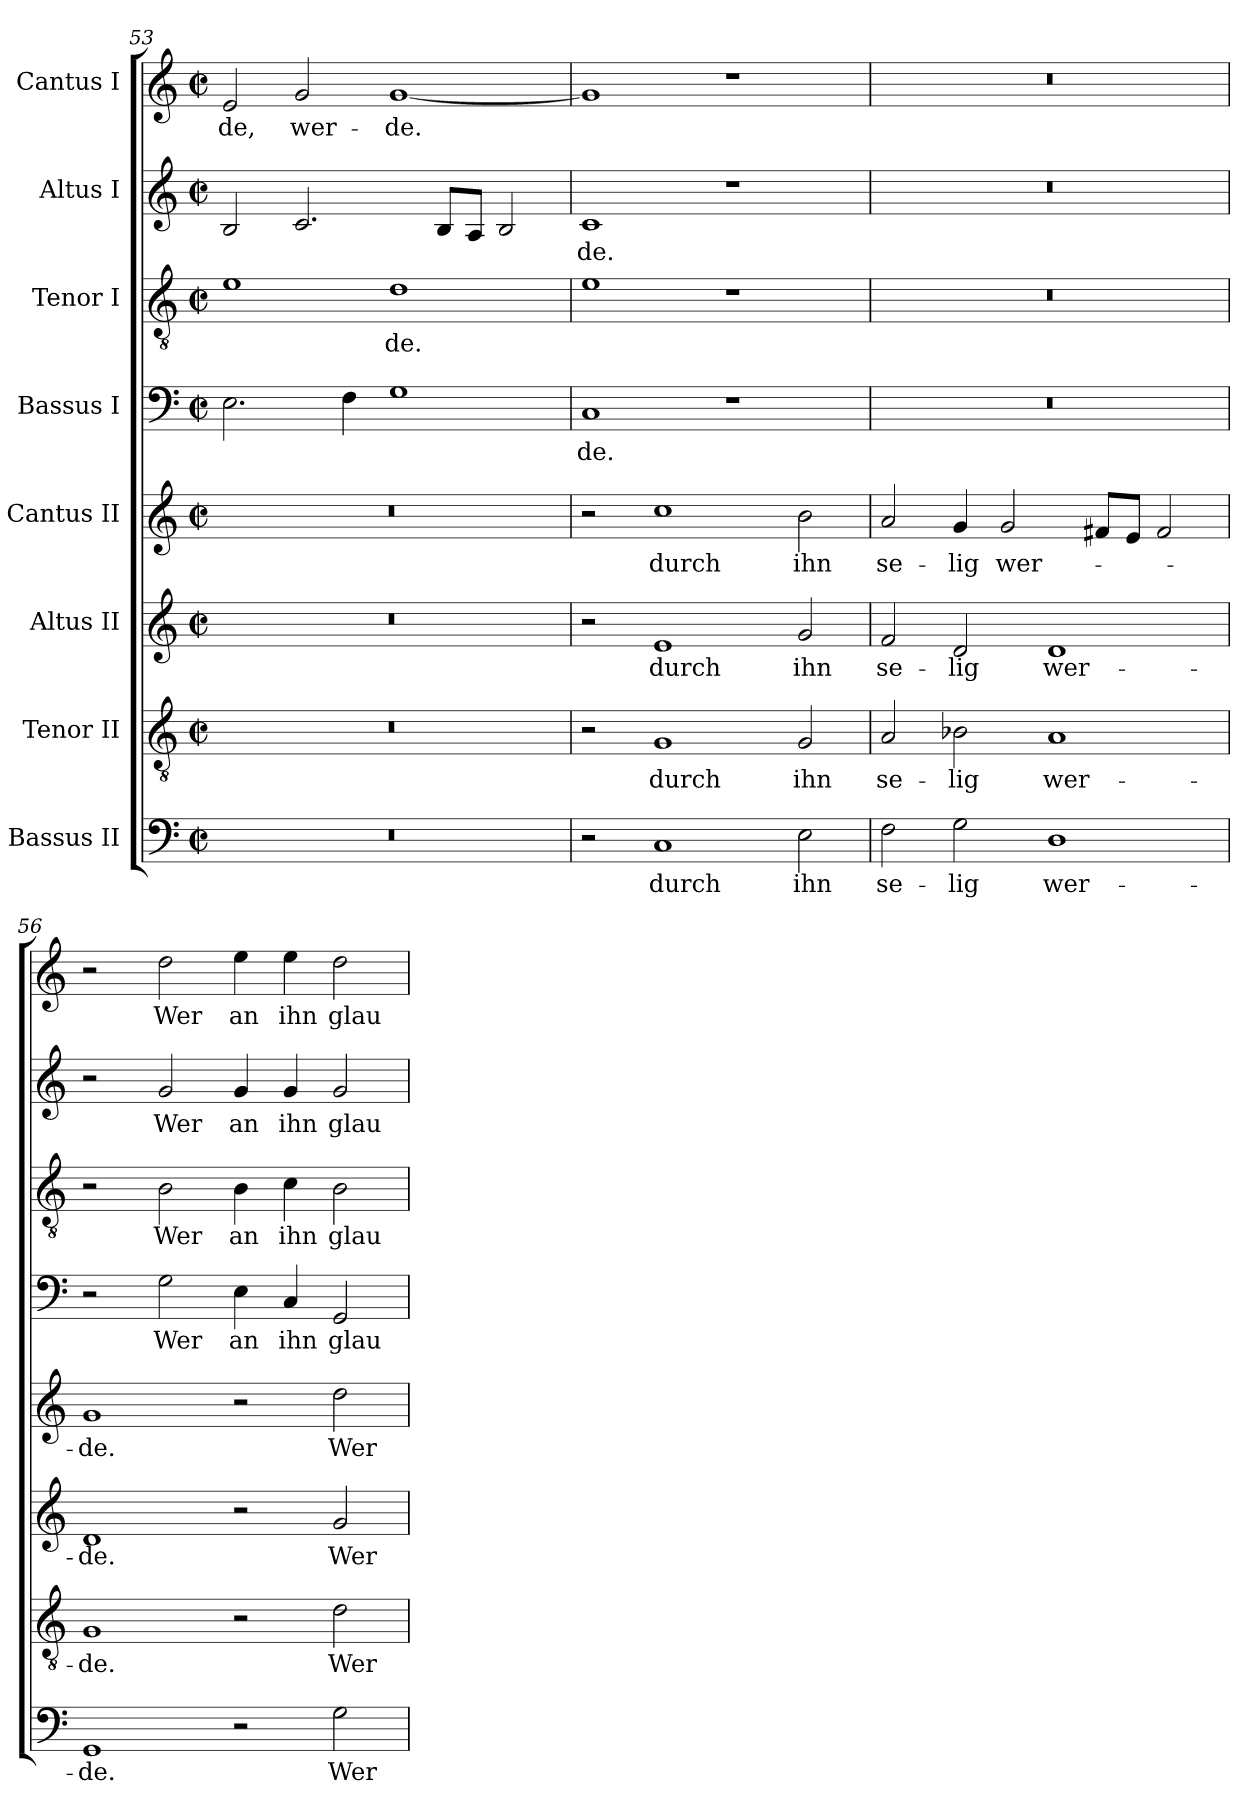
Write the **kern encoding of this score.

**kern	**text	**kern	**text	**kern	**text	**kern	**text	**kern	**text	**kern	**text	**kern	**text	**kern	**text
*part8	*part8	*part7	*part7	*part6	*part6	*part5	*part5	*part4	*part4	*part3	*part3	*part2	*part2	*part1	*part1
*staff8	*staff8	*staff7	*staff7	*staff6	*staff6	*staff5	*staff5	*staff4	*staff4	*staff3	*staff3	*staff2	*staff2	*staff1	*staff1
*I"Bassus II	*	*I"Tenor II	*	*I"Altus II	*	*I"Cantus II	*	*I"Bassus I	*	*I"Tenor I	*	*I"Altus I	*	*I"Cantus I	*
*clefF4	*	*clefGv2	*	*clefG2	*	*clefG2	*	*clefF4	*	*clefGv2	*	*clefG2	*	*clefG2	*
*k[]	*	*k[]	*	*k[]	*	*k[]	*	*k[]	*	*k[]	*	*k[]	*	*k[]	*
*M4/2	*	*M4/2	*	*M4/2	*	*M4/2	*	*M4/2	*	*M4/2	*	*M4/2	*	*M4/2	*
*met(c|)	*	*met(c|)	*	*met(c|)	*	*met(c|)	*	*met(c|)	*	*met(c|)	*	*met(c|)	*	*met(c|)	*
=53	=53	=53	=53	=53	=53	=53	=53	=53	=53	=53	=53	=53	=53	=53	=53
!	!	!	!	!	!	!	!	!	!	!	!	!	!	!	!LO:LY:b
0r	.	0r	.	0r	.	0r	.	2.E\	.	1e	.	2B/	.	2e/	-de,
!	!	!	!	!	!	!	!	!	!	!	!	!	!	!	!LO:LY:b
.	.	.	.	.	.	.	.	.	.	.	.	2.c/	.	2g/	wer-
.	.	.	.	.	.	.	.	4F\	.	.	.	.	.	.	.
!	!	!	!	!	!	!	!	!	!	!	!LO:LY:b	!	!	!	!LO:LY:b
.	.	.	.	.	.	.	.	1G	.	1d	-de.	.	.	[1g	-de.
.	.	.	.	.	.	.	.	.	.	.	.	8B/L	.	.	.
.	.	.	.	.	.	.	.	.	.	.	.	8A/J	.	.	.
.	.	.	.	.	.	.	.	.	.	.	.	2B/	.	.	.
!!LO:PB:g=z
=54	=54	=54	=54	=54	=54	=54	=54	=54	=54	=54	=54	=54	=54	=54	=54
!	!	!	!	!	!	!	!	!	!LO:LY:b	!	!	!	!LO:LY:b	!	!
2r	.	2r	.	2r	.	2r	.	1C	de.	1e	.	1c	de.	1g]	.
!	!LO:LY:b	!	!LO:LY:b	!	!LO:LY:b	!	!LO:LY:b	!	!	!	!	!	!	!	!
1C	durch	1G	durch	1e	durch	1cc	durch	.	.	.	.	.	.	.	.
.	.	.	.	.	.	.	.	1r	.	1r	.	1r	.	1r	.
!	!LO:LY:b	!	!LO:LY:b	!	!LO:LY:b	!	!LO:LY:b	!	!	!	!	!	!	!	!
2E\	ihn	2G/	ihn	2g/	ihn	2b\	ihn	.	.	.	.	.	.	.	.
=55	=55	=55	=55	=55	=55	=55	=55	=55	=55	=55	=55	=55	=55	=55	=55
!	!LO:LY:b	!	!LO:LY:b	!	!LO:LY:b	!	!LO:LY:b	!	!	!	!	!	!	!	!
2F\	se-	2A/	se-	2f/	se-	2a/	se-	0r	.	0r	.	0r	.	0r	.
!	!LO:LY:b	!	!LO:LY:b	!	!LO:LY:b	!	!LO:LY:b	!	!	!	!	!	!	!	!
2G\	-lig	2B-X\	-lig	2d/	-lig	4g/	-lig	.	.	.	.	.	.	.	.
!	!	!	!	!	!	!	!LO:LY:b	!	!	!	!	!	!	!	!
.	.	.	.	.	.	2g/	wer-	.	.	.	.	.	.	.	.
!	!LO:LY:b	!	!LO:LY:b	!	!LO:LY:b	!	!	!	!	!	!	!	!	!	!
1D	wer-	1A	wer-	1d	wer-	.	.	.	.	.	.	.	.	.	.
.	.	.	.	.	.	8f#X/L	.	.	.	.	.	.	.	.	.
.	.	.	.	.	.	8e/J	.	.	.	.	.	.	.	.	.
.	.	.	.	.	.	2f#/	.	.	.	.	.	.	.	.	.
=56	=56	=56	=56	=56	=56	=56	=56	=56	=56	=56	=56	=56	=56	=56	=56
!	!LO:LY:b	!	!LO:LY:b	!	!LO:LY:b	!	!LO:LY:b	!	!	!	!	!	!	!	!
1GG	-de.	1G	-de.	1d	-de.	1g	-de.	2r	.	2r	.	2r	.	2r	.
!	!	!	!	!	!	!	!	!	!LO:LY:b	!	!LO:LY:b	!	!LO:LY:b	!	!LO:LY:b
.	.	.	.	.	.	.	.	2G\	Wer	2B\	Wer	2g/	Wer	2dd\	Wer
!	!	!	!	!	!	!	!	!	!LO:LY:b	!	!LO:LY:b	!	!LO:LY:b	!	!LO:LY:b
2r	.	2r	.	2r	.	2r	.	4E\	an	4B\	an	4g/	an	4ee\	an
!	!	!	!	!	!	!	!	!	!LO:LY:b	!	!LO:LY:b	!	!LO:LY:b	!	!LO:LY:b
.	.	.	.	.	.	.	.	4C/	ihn	4c\	ihn	4g/	ihn	4ee\	ihn
!	!LO:LY:b	!	!LO:LY:b	!	!LO:LY:b	!	!LO:LY:b	!	!LO:LY:b	!	!LO:LY:b	!	!LO:LY:b	!	!LO:LY:b
2G\	Wer	2d\	Wer	2g/	Wer	2dd\	Wer	2GG/	glau-	2B\	glau-	2g/	glau-	2dd\	glau-
=	=	=	=	=	=	=	=	=	=	=	=	=	=	=	=
*-	*-	*-	*-	*-	*-	*-	*-	*-	*-	*-	*-	*-	*-	*-	*-
